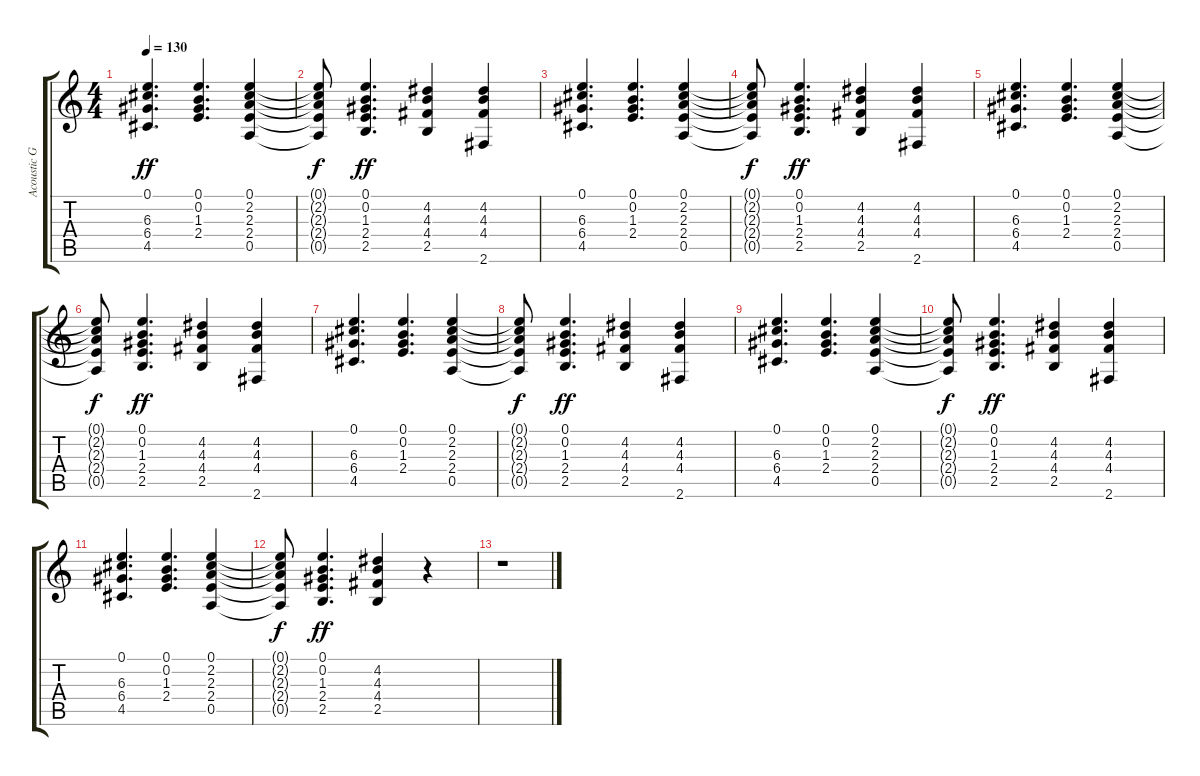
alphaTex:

\track ("Acoustic Guitar 2" "Acoustic G") {instrument acousticguitarsteel}
\staff {score tabs}
\tuning (E4 B3 G3 D3 A2 E2) {hide}
\ts (4 4)
\tempo 130
\clef g2
\ks c
(0.1 6.3 6.4 4.5).4{d dy ff} (0.1 0.2 1.3 2.4).4{d} (0.1 2.2 2.3 2.4 0.5).4 |
(0.1{t} 2.2{t} 2.3{t} 2.4{t} 0.5{t}).8{dy f} (0.1 0.2 1.3 2.4 2.5).4{d dy ff} (4.2 4.3 4.4 2.5).4 (4.2 4.3 4.4 2.6).4 |
(0.1 6.3 6.4 4.5).4{d} (0.1 0.2 1.3 2.4).4{d} (0.1 2.2 2.3 2.4 0.5).4 |
(0.1{t} 2.2{t} 2.3{t} 2.4{t} 0.5{t}).8{dy f} (0.1 0.2 1.3 2.4 2.5).4{d dy ff} (4.2 4.3 4.4 2.5).4 (4.2 4.3 4.4 2.6).4 |
(0.1 6.3 6.4 4.5).4{d} (0.1 0.2 1.3 2.4).4{d} (0.1 2.2 2.3 2.4 0.5).4 |
(0.1{t} 2.2{t} 2.3{t} 2.4{t} 0.5{t}).8{dy f} (0.1 0.2 1.3 2.4 2.5).4{d dy ff} (4.2 4.3 4.4 2.5).4 (4.2 4.3 4.4 2.6).4 |
(0.1 6.3 6.4 4.5).4{d} (0.1 0.2 1.3 2.4).4{d} (0.1 2.2 2.3 2.4 0.5).4 |
(0.1{t} 2.2{t} 2.3{t} 2.4{t} 0.5{t}).8{dy f} (0.1 0.2 1.3 2.4 2.5).4{d dy ff} (4.2 4.3 4.4 2.5).4 (4.2 4.3 4.4 2.6).4 |
(0.1 6.3 6.4 4.5).4{d} (0.1 0.2 1.3 2.4).4{d} (0.1 2.2 2.3 2.4 0.5).4 |
(0.1{t} 2.2{t} 2.3{t} 2.4{t} 0.5{t}).8{dy f} (0.1 0.2 1.3 2.4 2.5).4{d dy ff} (4.2 4.3 4.4 2.5).4 (4.2 4.3 4.4 2.6).4 |
(0.1 6.3 6.4 4.5).4{d} (0.1 0.2 1.3 2.4).4{d} (0.1 2.2 2.3 2.4 0.5).4 |
(0.1{t} 2.2{t} 2.3{t} 2.4{t} 0.5{t}).8{dy f} (0.1 0.2 1.3 2.4 2.5).4{d dy ff} (4.2 4.3 4.4 2.5).4 r.4 |
r.1
